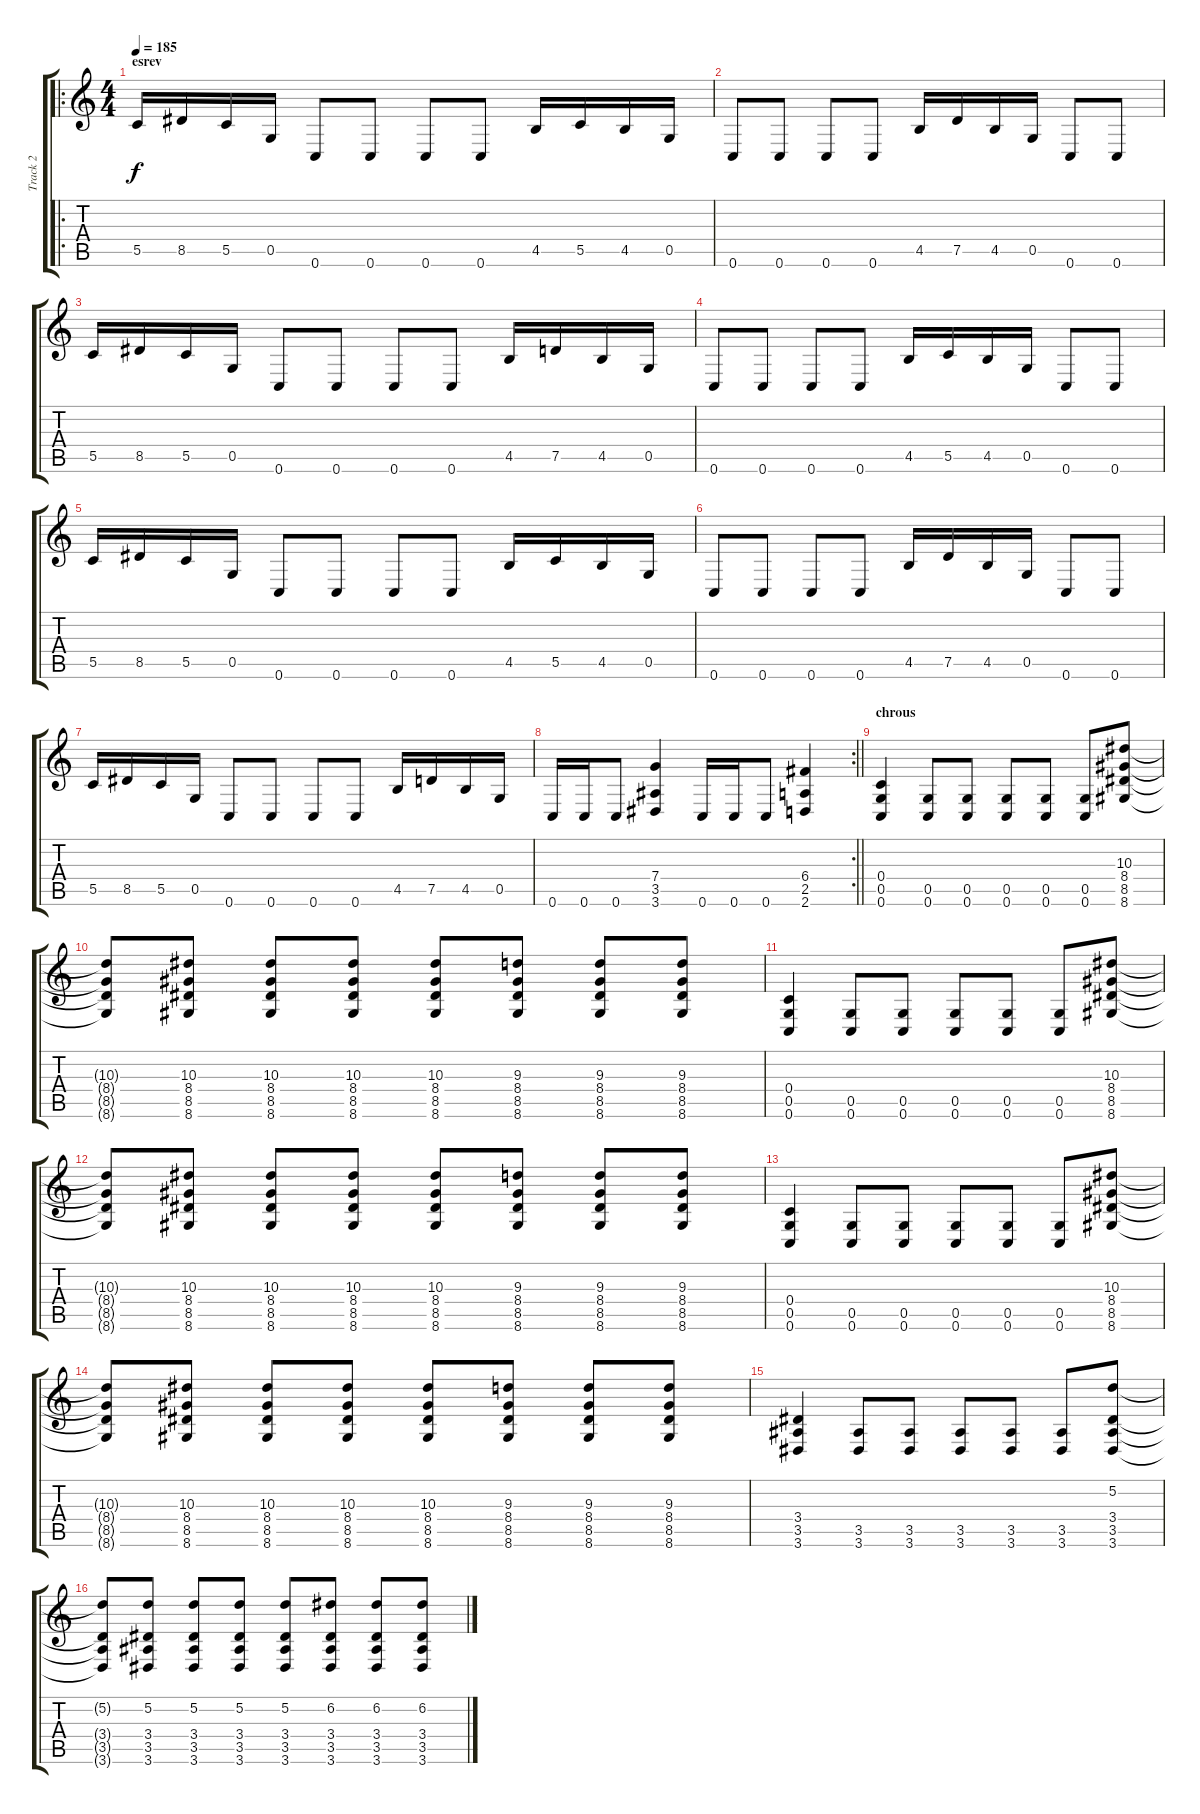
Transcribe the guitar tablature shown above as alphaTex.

\track ("Track 2" "Track 2") {instrument distortionguitar}
\staff {score tabs}
\tuning (D4 A3 F3 C3 G2 C2) {hide}
\ro
\ts (4 4)
\section ("" "esrev")
\tempo 185
\clef g2
\ks c
5.5.16{dy f} 8.5.16 5.5.16 0.5.16 0.6.8 0.6.8 0.6.8 0.6.8 4.5.16 5.5.16 4.5.16 0.5.16 |
0.6.8 0.6.8 0.6.8 0.6.8 4.5.16 7.5.16 4.5.16 0.5.16 0.6.8 0.6.8 |
5.5.16 8.5.16 5.5.16 0.5.16 0.6.8 0.6.8 0.6.8 0.6.8 4.5.16 7.5.16 4.5.16 0.5.16 |
0.6.8 0.6.8 0.6.8 0.6.8 4.5.16 5.5.16 4.5.16 0.5.16 0.6.8 0.6.8 |
5.5.16 8.5.16 5.5.16 0.5.16 0.6.8 0.6.8 0.6.8 0.6.8 4.5.16 5.5.16 4.5.16 0.5.16 |
0.6.8 0.6.8 0.6.8 0.6.8 4.5.16 7.5.16 4.5.16 0.5.16 0.6.8 0.6.8 |
5.5.16 8.5.16 5.5.16 0.5.16 0.6.8 0.6.8 0.6.8 0.6.8 4.5.16 7.5.16 4.5.16 0.5.16 |
\rc 2
\barLineRight lightlight
0.6.16 0.6.16 0.6.8 (7.4 3.5 3.6).4 0.6.16 0.6.16 0.6.8 (6.4 2.5 2.6).4 |
\section ("" "chrous")
(0.4 0.5 0.6).4 (0.5 0.6).8 (0.5 0.6).8 (0.5 0.6).8 (0.5 0.6).8 (0.5 0.6).8 (10.3 8.4 8.5 8.6).8 |
(10.3{t} 8.4{t} 8.5{t} 8.6{t}).8 (10.3 8.4 8.5 8.6).8 (10.3 8.4 8.5 8.6).8 (10.3 8.4 8.5 8.6).8 (10.3 8.4 8.5 8.6).8 (9.3 8.4 8.5 8.6).8 (9.3 8.4 8.5 8.6).8 (9.3 8.4 8.5 8.6).8 |
(0.4 0.5 0.6).4 (0.5 0.6).8 (0.5 0.6).8 (0.5 0.6).8 (0.5 0.6).8 (0.5 0.6).8 (10.3 8.4 8.5 8.6).8 |
(10.3{t} 8.4{t} 8.5{t} 8.6{t}).8 (10.3 8.4 8.5 8.6).8 (10.3 8.4 8.5 8.6).8 (10.3 8.4 8.5 8.6).8 (10.3 8.4 8.5 8.6).8 (9.3 8.4 8.5 8.6).8 (9.3 8.4 8.5 8.6).8 (9.3 8.4 8.5 8.6).8 |
(0.4 0.5 0.6).4 (0.5 0.6).8 (0.5 0.6).8 (0.5 0.6).8 (0.5 0.6).8 (0.5 0.6).8 (10.3 8.4 8.5 8.6).8 |
(10.3{t} 8.4{t} 8.5{t} 8.6{t}).8 (10.3 8.4 8.5 8.6).8 (10.3 8.4 8.5 8.6).8 (10.3 8.4 8.5 8.6).8 (10.3 8.4 8.5 8.6).8 (9.3 8.4 8.5 8.6).8 (9.3 8.4 8.5 8.6).8 (9.3 8.4 8.5 8.6).8 |
(3.4 3.5 3.6).4 (3.5 3.6).8 (3.5 3.6).8 (3.5 3.6).8 (3.5 3.6).8 (3.5 3.6).8 (5.2 3.4 3.5 3.6).8 |
(5.2{t} 3.4{t} 3.5{t} 3.6{t}).8 (5.2 3.4 3.5 3.6).8 (5.2 3.4 3.5 3.6).8 (5.2 3.4 3.5 3.6).8 (5.2 3.4 3.5 3.6).8 (6.2 3.4 3.5 3.6).8 (6.2 3.4 3.5 3.6).8 (6.2 3.4 3.5 3.6).8
